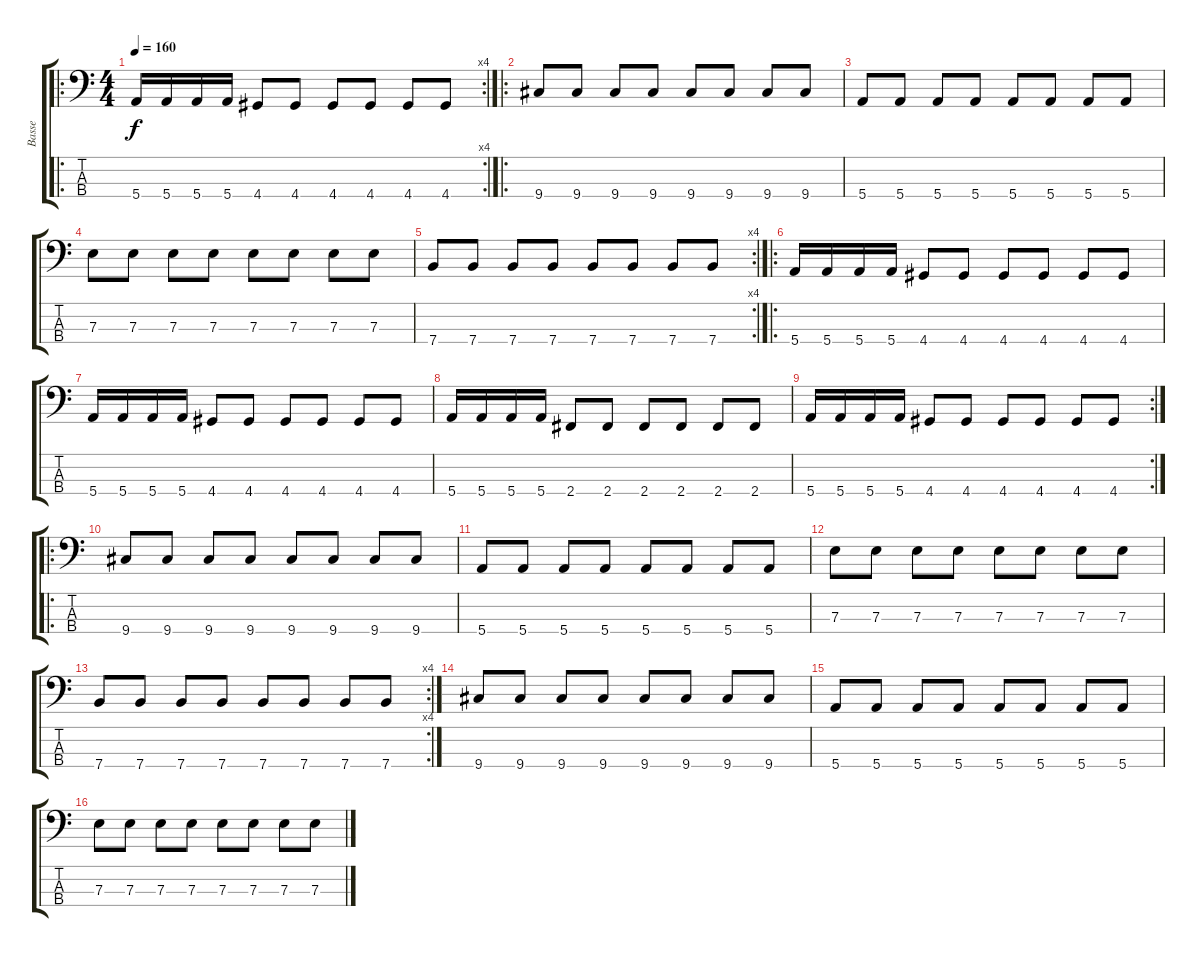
\track ("Basse" "Basse") {instrument electricbassfinger}
\staff {score tabs}
\tuning (G2 D2 A1 E1) {hide}
\ro
\rc 4
\ts (4 4)
\tempo 160
\clef f4
\ks c
5.4.16{dy f instrument electricbassfinger} 5.4.16 5.4.16 5.4.16 4.4.8 4.4.8 4.4.8 4.4.8 4.4.8 4.4.8 |
\ro
9.4.8 9.4.8 9.4.8 9.4.8 9.4.8 9.4.8 9.4.8 9.4.8 |
5.4.8 5.4.8 5.4.8 5.4.8 5.4.8 5.4.8 5.4.8 5.4.8 |
7.3.8 7.3.8 7.3.8 7.3.8 7.3.8 7.3.8 7.3.8 7.3.8 |
\rc 4
7.4.8 7.4.8 7.4.8 7.4.8 7.4.8 7.4.8 7.4.8 7.4.8 |
\ro
5.4.16 5.4.16 5.4.16 5.4.16 4.4.8 4.4.8 4.4.8 4.4.8 4.4.8 4.4.8 |
5.4.16 5.4.16 5.4.16 5.4.16 4.4.8 4.4.8 4.4.8 4.4.8 4.4.8 4.4.8 |
5.4.16 5.4.16 5.4.16 5.4.16 2.4.8 2.4.8 2.4.8 2.4.8 2.4.8 2.4.8 |
\rc 2
5.4.16 5.4.16 5.4.16 5.4.16 4.4.8 4.4.8 4.4.8 4.4.8 4.4.8 4.4.8 |
\ro
9.4.8 9.4.8 9.4.8 9.4.8 9.4.8 9.4.8 9.4.8 9.4.8 |
5.4.8 5.4.8 5.4.8 5.4.8 5.4.8 5.4.8 5.4.8 5.4.8 |
7.3.8 7.3.8 7.3.8 7.3.8 7.3.8 7.3.8 7.3.8 7.3.8 |
\rc 4
7.4.8 7.4.8 7.4.8 7.4.8 7.4.8 7.4.8 7.4.8 7.4.8 |
9.4.8 9.4.8 9.4.8 9.4.8 9.4.8 9.4.8 9.4.8 9.4.8 |
5.4.8 5.4.8 5.4.8 5.4.8 5.4.8 5.4.8 5.4.8 5.4.8 |
7.3.8 7.3.8 7.3.8 7.3.8 7.3.8 7.3.8 7.3.8 7.3.8
